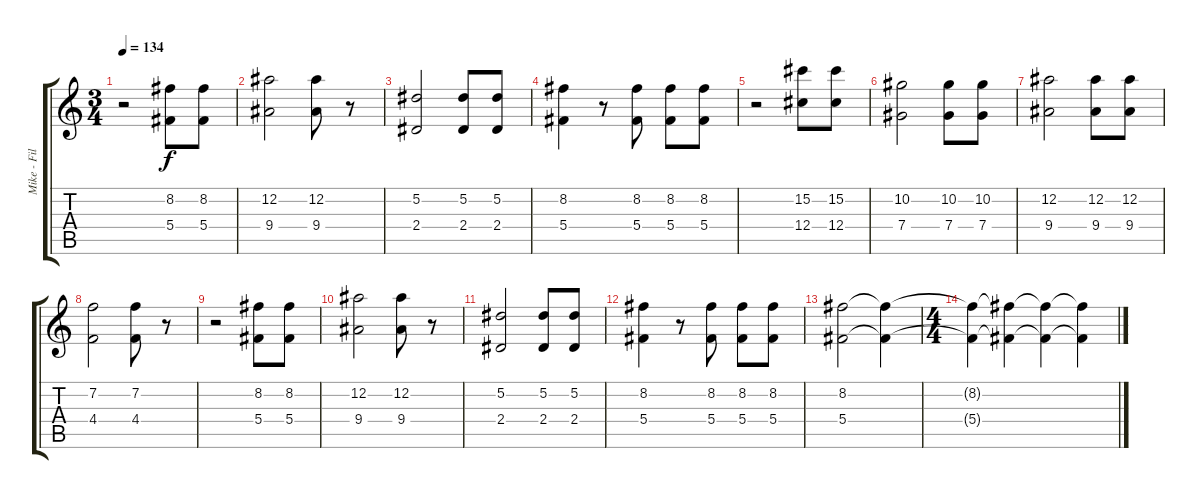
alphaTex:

\track ("Mike - Fills" "Mike - Fil") {instrument distortionguitar}
\staff {score tabs}
\tuning (Eb4 Bb3 Gb3 Db3 Ab2 Eb2) {hide}
\ts (3 4)
\tempo 134
\clef g2
\ks c
r.2{dy f} (8.2 5.4).8 (8.2 5.4).8 |
(12.2 9.4).2 (12.2 9.4).8 r.8 |
(5.2 2.4).2 (5.2 2.4).8 (5.2 2.4).8 |
(8.2 5.4).4 r.8 (8.2 5.4).8 (8.2 5.4).8 (8.2 5.4).8 |
r.2 (15.2 12.4).8 (15.2 12.4).8 |
(10.2 7.4).2 (10.2 7.4).8 (10.2 7.4).8 |
(12.2 9.4).2 (12.2 9.4).8 (12.2 9.4).8 |
(7.2 4.4).2 (7.2 4.4).8 r.8 |
r.2 (8.2 5.4).8 (8.2 5.4).8 |
(12.2 9.4).2 (12.2 9.4).8 r.8 |
(5.2 2.4).2 (5.2 2.4).8 (5.2 2.4).8 |
(8.2 5.4).4 r.8 (8.2 5.4).8 (8.2 5.4).8 (8.2 5.4).8 |
(8.2 5.4).2 (8.2{t} 5.4{t}).4 |
\ts (4 4)
(8.2{t} 5.4{t}).4 (8.2{t} 5.4{t}).4 (8.2{t} 5.4{t}).4 (8.2{t} 5.4{t}).4
